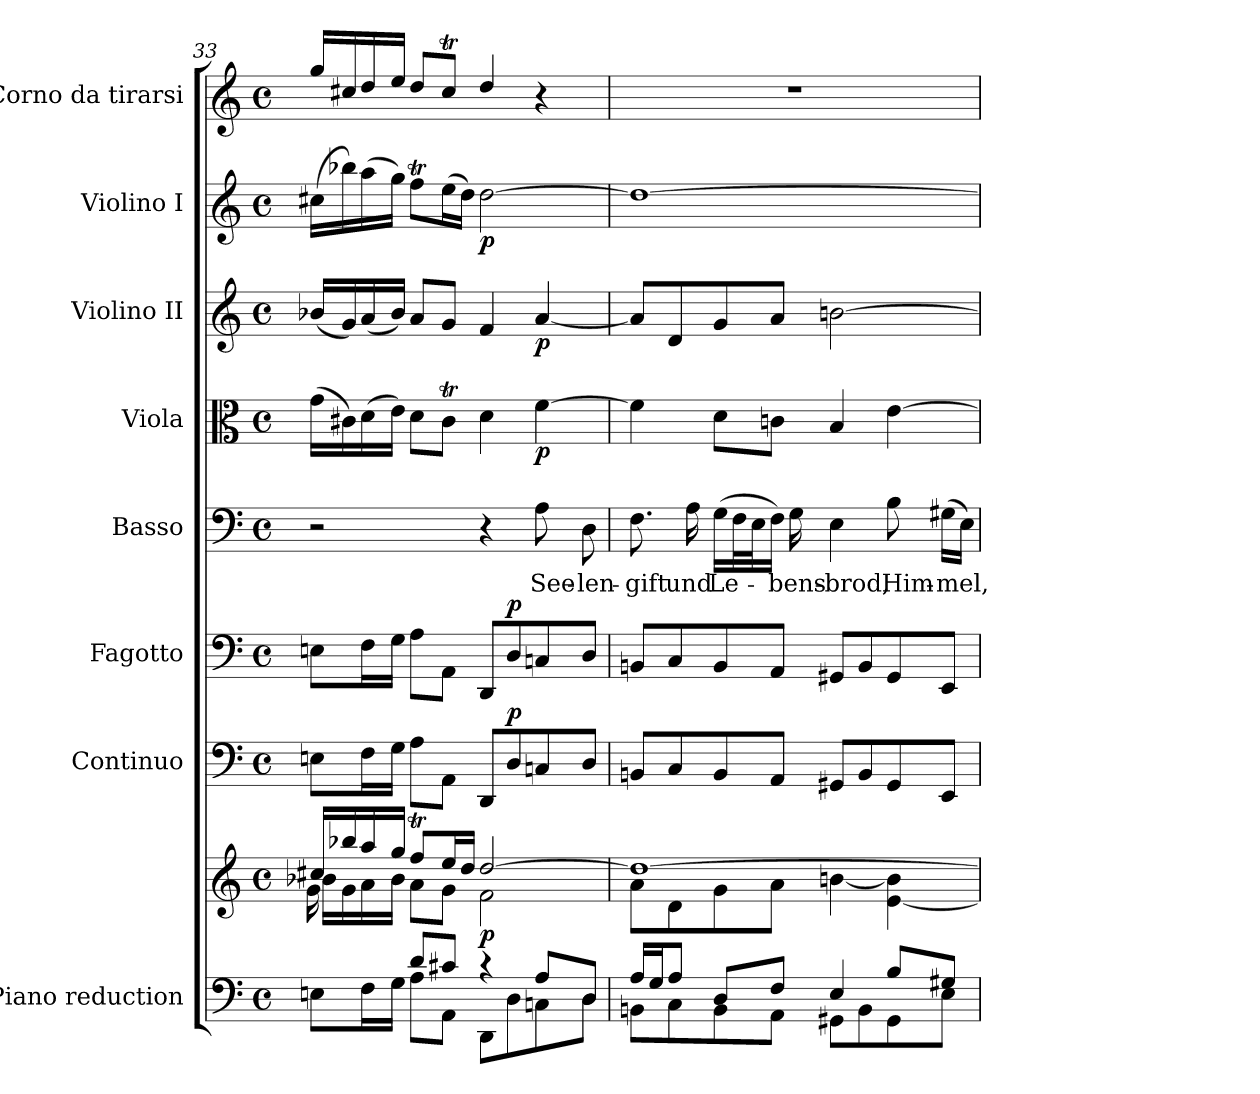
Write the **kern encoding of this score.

**kern	**kern	**dynam	**kern	**dynam	**kern	**dynam	**kern	**text	**kern	**dynam	**kern	**dynam	**kern	**dynam	**kern
*part8	*part8	*part8	*part7	*part7	*part6	*part6	*part5	*part5	*part4	*part4	*part3	*part3	*part2	*part2	*part1
*staff9	*staff8	*staff8/9	*staff7	*staff7	*staff6	*staff6	*staff5	*staff5	*staff4	*staff4	*staff3	*staff3	*staff2	*staff2	*staff1
*I"Piano reduction	*	*	*I"Continuo	*	*I"Fagotto	*	*I"Basso	*	*I"Viola	*	*I"Violino II	*	*I"Violino I	*	*I"Corno da tirarsi
*I'Pno	*	*	*	*	*	*	*	*	*	*	*	*	*	*	*
*clefF4	*clefG2	*	*clefF4	*	*clefF4	*	*clefF4	*	*clefC3	*	*clefG2	*	*clefG2	*	*clefG2
*	*	*	*	*	*	*	*	*	*	*	*	*	*	*	*ITrd7c12
*k[]	*k[]	*	*k[]	*	*k[]	*	*k[]	*	*k[]	*	*k[]	*	*k[]	*	*k[]
*M4/4	*M4/4	*	*M4/4	*	*M4/4	*	*M4/4	*	*M4/4	*	*M4/4	*	*M4/4	*	*M4/4
*met(c)	*met(c)	*	*met(c)	*	*met(c)	*	*met(c)	*	*met(c)	*	*met(c)	*	*met(c)	*	*met(c)
=33	=33	=33	=33	=33	=33	=33	=33	=33	=33	=33	=33	=33	=33	=33	=33
*^	*^	*	*	*	*	*	*	*	*	*	*	*	*	*	*
*	*	*	*^	*	*	*	*	*	*	*	*	*	*	*	*	*	*
16ryy	8En\L	16cc#X/LL	16b-X\LL	16g\LL	.	8En\L	.	8En\L	.	2r	.	(16g\LL	.	(16b-X/LL	.	(16cc#X\LL	.	16g/LL
16G/	.	16bb-X/	16g\	2...ryy	.	.	.	.	.	.	.	16c#X\)	.	16g/)	.	16bb-X\)	.	16c#X/
16A/	16F\L	16aa/	16a\	.	.	16F\L	.	16F\L	.	.	.	(16d\	.	(16a/	.	(16aa\	.	16d/
16B-X/JJ	16G\JJ	16gg/JJ	16b-\JJ	.	.	16G\JJ	.	16G\JJ	.	.	.	16e\JJ)	.	16b-/JJ)	.	16gg\JJ)	.	16e/JJ
8d/L	8A\L	8ffT/L	8a\L	.	.	8A\L	.	8A\L	.	.	.	8d\L	.	8a/L	.	8ffT\L	.	8d/L
8c#X/J	8AA\J	16ee/L	8g\J	.	.	8AA\J	.	8AA\J	.	.	.	8c#t\J	.	8g/J	.	(16ee\L	.	8c#t/J
.	.	16dd/JJ	.	.	.	.	.	.	.	.	.	.	.	.	.	16dd\JJ)	.	.
!	!	!	!	!	!LO:DY:b	!	!	!	!	!	!	!	!	!	!	!	!LO:DY:b	!
4r	8DD\L	[2dd/	2f\	.	p	8DD/L	.	8DD/L	.	4r	.	4d\	.	4f/	.	[2dd\	p	4d/
!	!	!	!	!	!	!	!LO:DY:a	!	!LO:DY:a	!	!	!	!	!	!	!	!	!
.	8D\	.	.	.	.	8D/	p	8D/	p	.	.	.	.	.	.	.	.	.
!	!	!	!	!	!	!	!	!	!	!	!LO:LY:b	!	!LO:DY:b	!	!LO:DY:b	!	!	!
8A/L	8Cn\	.	.	.	.	8Cn/	.	8Cn/	.	8A\	See-	[4f\	p	[4a/	p	.	.	4r
!	!	!	!	!	!	!	!	!	!	!	!LO:LY:b	!	!	!	!	!	!	!
8D/J	8D\J	.	.	.	.	8D/J	.	8D/J	.	8D\	-len-	.	.	.	.	.	.	.
*	*	*	*v	*v	*	*	*	*	*	*	*	*	*	*	*	*	*	*
=34	=34	=34	=34	=34	=34	=34	=34	=34	=34	=34	=34	=34	=34	=34	=34	=34	=34
!	!	!	!	!	!	!	!	!	!	!LO:LY:b	!	!	!	!	!	!	!
16A/LL	8BBn\L	1dd_	8a\L	.	8BBn/L	.	8BBn/L	.	8.F\	-gift	4f\]	.	8a/L]	.	1dd_	.	1r
16G/J	.	.	.	.	.	.	.	.	.	.	.	.	.	.	.	.	.
8A/J	8C\	.	8d\	.	8C/	.	8C/	.	.	.	.	.	8d/	.	.	.	.
!	!	!	!	!	!	!	!	!	!	!LO:LY:b	!	!	!	!	!	!	!
.	.	.	.	.	.	.	.	.	16A\	und	.	.	.	.	.	.	.
!	!	!	!	!	!	!	!	!	!	!LO:LY:b	!	!	!	!	!	!	!
8D/L	8BB\	.	8g\	.	8BB/	.	8BB/	.	(16G\LL	Le-	8d\L	.	8g/	.	.	.	.
.	.	.	.	.	.	.	.	.	32F\L	.	.	.	.	.	.	.	.
.	.	.	.	.	.	.	.	.	32E\J	.	.	.	.	.	.	.	.
8F/J	8AA\J	.	8a\J	.	8AA/J	.	8AA/J	.	16F\JJ)	.	8cn\J	.	8a/J	.	.	.	.
!	!	!	!	!	!	!	!	!	!	!LO:LY:b	!	!	!	!	!	!	!
.	.	.	.	.	.	.	.	.	16G\	-bens-	.	.	.	.	.	.	.
!	!	!	!	!	!	!	!	!	!	!LO:LY:b	!	!	!	!	!	!	!
4E/	8GG#X\L	.	[4bn\	.	8GG#X/L	.	8GG#X/L	.	4E\	-brod,	4B/	.	[2bn\	.	.	.	.
.	8BB\	.	.	.	8BB/	.	8BB/	.	.	.	.	.	.	.	.	.	.
!	!	!	!	!	!	!	!	!	!	!LO:LY:b	!	!	!	!	!	!	!
8B/L	8GG#\	.	[4e\ 4b\]	.	8GG#/	.	8GG#/	.	8B\	Him-	[4e\	.	.	.	.	.	.
!	!	!	!	!	!	!	!	!	!	!LO:LY:b	!	!	!	!	!	!	!
8G#X/J	8E\J	.	.	.	8EE/J	.	8EE/J	.	(16G#X\LL	-mel,	.	.	.	.	.	.	.
.	.	.	.	.	.	.	.	.	16E\JJ)	.	.	.	.	.	.	.	.
*v	*v	*	*	*	*	*	*	*	*	*	*	*	*	*	*	*	*
*	*v	*v	*	*	*	*	*	*	*	*	*	*	*	*	*	*
=	=	=	=	=	=	=	=	=	=	=	=	=	=	=	=
*-	*-	*-	*-	*-	*-	*-	*-	*-	*-	*-	*-	*-	*-	*-	*-
